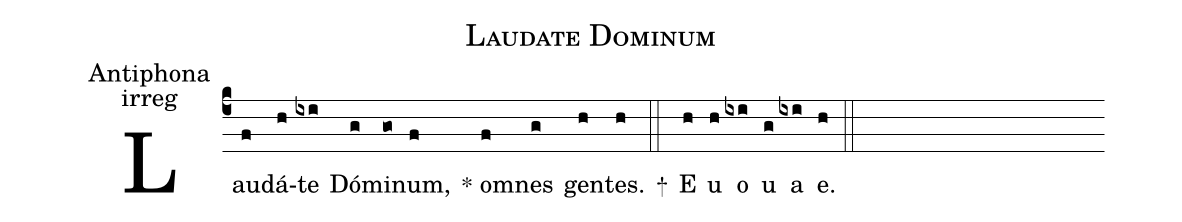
name:Laudate Dominum;
office-part:Antiphona;
mode:irreg;
%%
(c4)Lau(f)dá(h)te(ixi) Dó(g)mi(go)num,(f) <sp>*</sp> om(f)nes(g) gen(h)tes.(h) <sp>+</sp>(::)
E(h) u(h) o(ixi) u(g) a(ixi) e.(h) (::)
